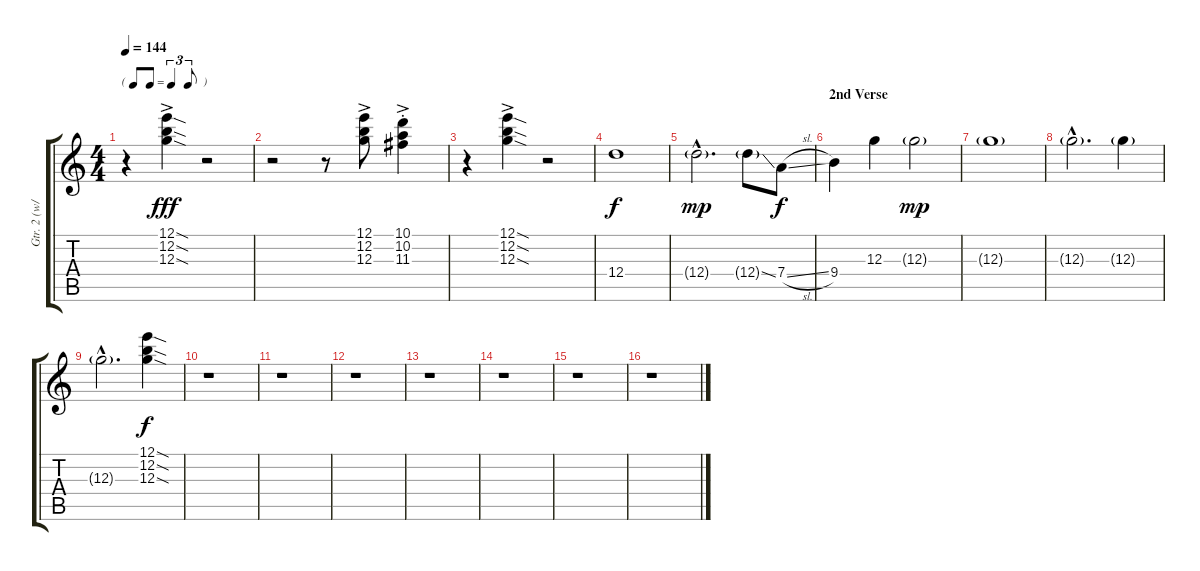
\track ("Gtr. 2 (w/dist.)" "Gtr. 2 (w/") {instrument distortionguitar}
\staff {score tabs}
\tuning (E4 B3 G3 D3 A2 E2) {hide}
\ts (4 4)
\tf triplet8th
\tempo 144
\clef g2
\ks c
r.4{dy fff} (12.1{sod ac} 12.2{sod ac} 12.3{sod ac}).4 r.2 |
r.2 r.8 (12.1{ac} 12.2{ac} 12.3{ac}).8 (10.1{ac st} 10.2{ac st} 11.3{ac st}).4 |
r.4 (12.1{sod ac} 12.2{sod ac} 12.3{sod ac}).4 r.2 |
12.4.1{dy f} |
12.4{g hac}.2{d dy mp} 12.4{ss g}.8 7.4{sl}.8{dy f} |
\section ("" "2nd Verse")
9.4.4 12.3.4 12.3{g}.2{dy mp} |
12.3{g}.1 |
12.3{g hac}.2{d} 12.3{g}.4 |
12.3{g hac}.2{d} (12.1{sod} 12.2{sod} 12.3{sod}).4{dy f} |
r.1 |
r.1 |
r.1 |
r.1 |
r.1 |
r.1 |
r.1
